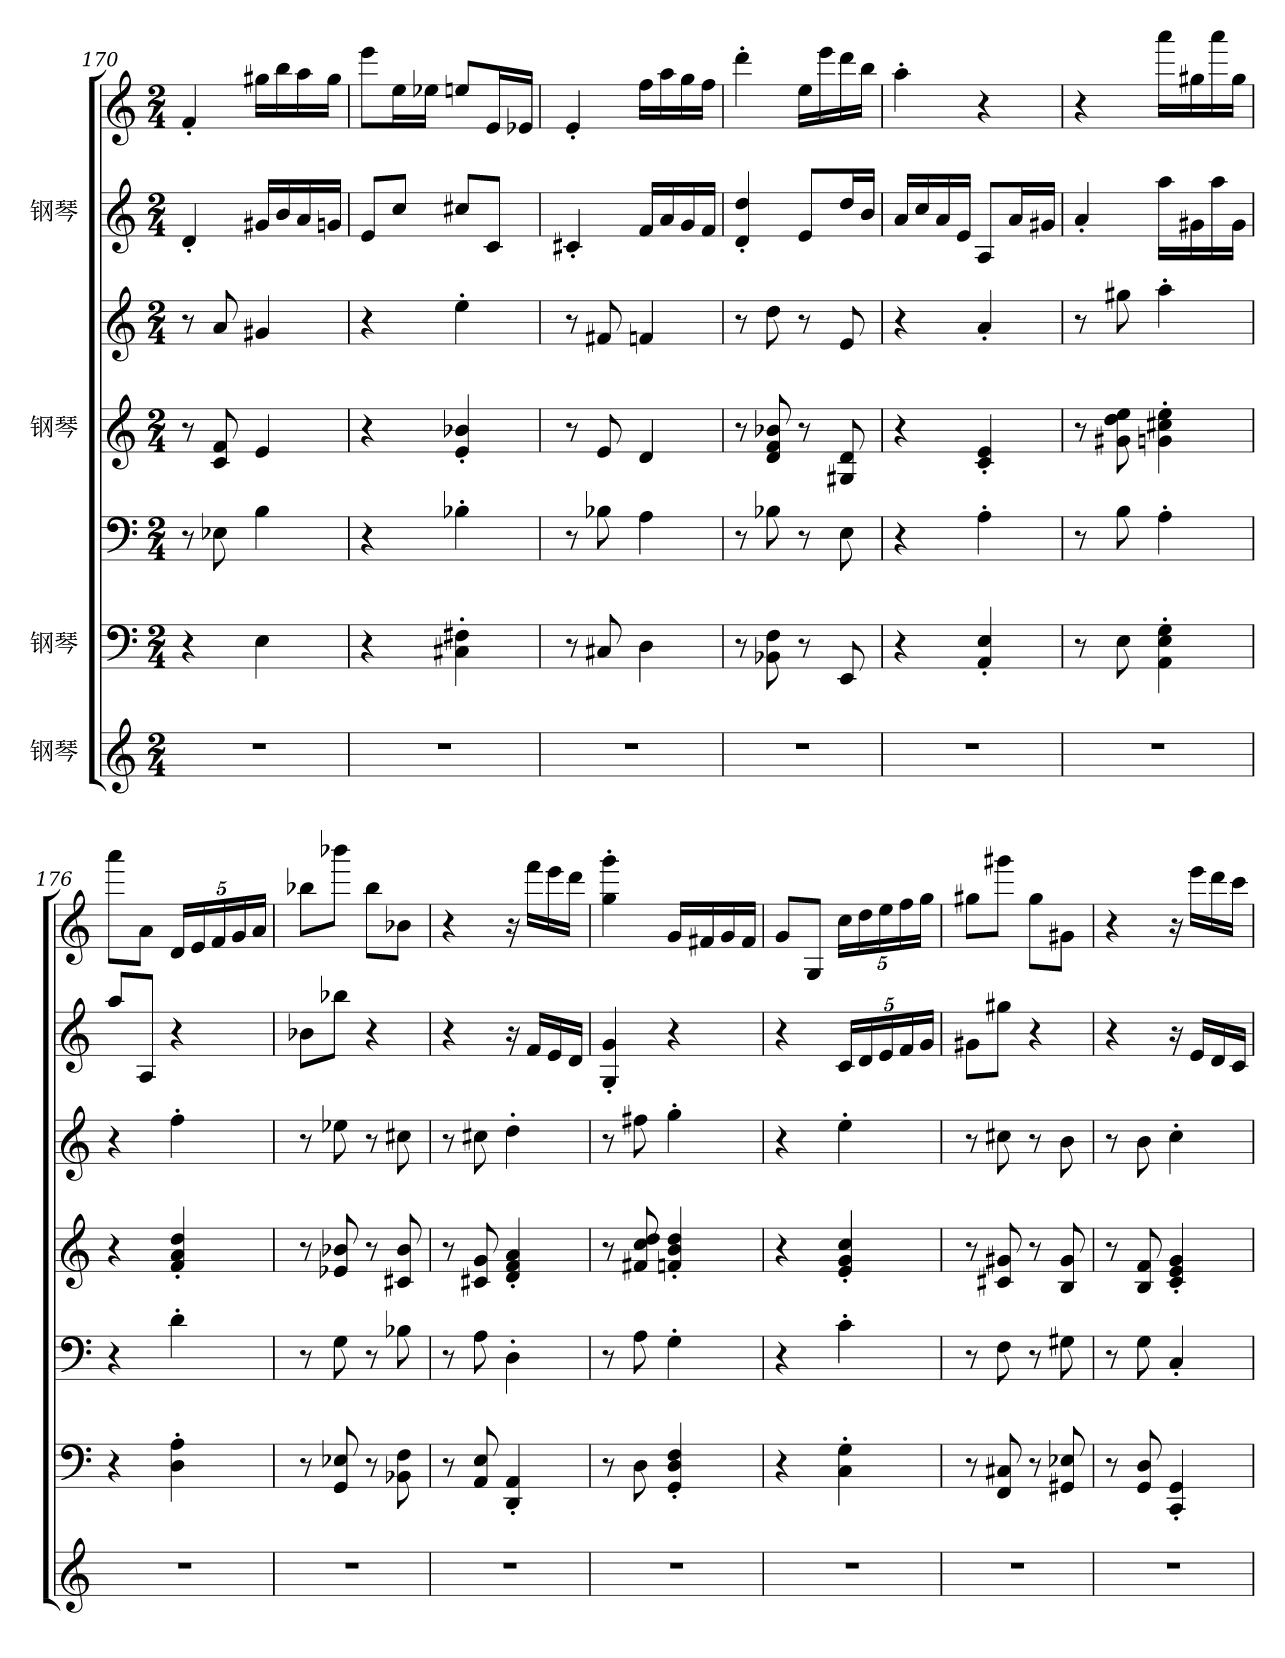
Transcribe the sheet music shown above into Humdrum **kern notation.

**kern	**kern	**kern	**kern	**kern	**kern	**kern
*part4	*part3	*part3	*part2	*part2	*part1	*part1
*staff7	*staff6	*staff5	*staff4	*staff3	*staff2	*staff1
*I"钢琴	*I"钢琴	*	*I"钢琴	*	*I"钢琴	*
!!LO:PB:g=z
*clefG2	*clefF4	*clefF4	*clefG2	*clefG2	*clefG2	*clefG2
*k[]	*k[]	*k[]	*k[]	*k[]	*k[]	*k[]
*M2/4	*M2/4	*M2/4	*M2/4	*M2/4	*M2/4	*M2/4
=170	=170	=170	=170	=170	=170	=170
2r	4r	8r	8r	8r	4d'/	4f'/
.	.	8E-X\	8c/ 8f/	8a/	.	.
.	4E\	4B\	4e/	4g#X/	16g#X/LL	16gg#X\LL
.	.	.	.	.	16b/	16bb\
.	.	.	.	.	16a/	16aa\
.	.	.	.	.	16gn/JJ	16gg#\JJ
=171	=171	=171	=171	=171	=171	=171
2r	4r	4r	4r	4r	8e/L	8eee\L
.	.	.	.	.	8cc/J	16ee\L
.	.	.	.	.	.	16ee-X\JJ
.	4C#X\' 4F#X\'	4B-X'\	4e/' 4b-X/'	4ee'\	8cc#X/L	8een/L
.	.	.	.	.	8c/J	16e/L
.	.	.	.	.	.	16e-X/JJ
=172	=172	=172	=172	=172	=172	=172
2r	8r	8r	8r	8r	4c#X'/	4e'/
.	8C#X/	8B-X\	8e/	8f#X/	.	.
.	4D\	4A\	4d/	4fn/	16f/LL	16ff\LL
.	.	.	.	.	16a/	16aa\
.	.	.	.	.	16g/	16gg\
.	.	.	.	.	16f/JJ	16ff\JJ
=173	=173	=173	=173	=173	=173	=173
2r	8r	8r	8r	8r	4d/' 4dd/'	4ddd'\
.	8BB-X\ 8F\	8B-X\	8d/ 8f/ 8b-X/	8dd\	.	.
.	8r	8r	8r	8r	8e/L	16ee\LL
.	.	.	.	.	.	16eee\
.	8EE/	8E\	8G#X/ 8d/	8e/	16dd/L	16ddd\
.	.	.	.	.	16b/JJ	16bb\JJ
!!LO:PB:g=z
=174	=174	=174	=174	=174	=174	=174
2r	4r	4r	4r	4r	16a/LL	4aa'\
.	.	.	.	.	16cc/	.
.	.	.	.	.	16a/	.
.	.	.	.	.	16e/JJ	.
.	4AA/' 4E/'	4A'\	4c/' 4e/'	4a'/	8A/L	4r
.	.	.	.	.	16a/L	.
.	.	.	.	.	16g#X/JJ	.
=175	=175	=175	=175	=175	=175	=175
2r	8r	8r	8r	8r	4a'/	4r
.	8E\	8B\	8g#X\ 8dd\ 8ee\	8gg#X\	.	.
.	4AA\' 4E\' 4G\'	4A'\	4gn\' 4cc#X\' 4ee\'	4aa'\	16aa\LL	16aaa\LL
.	.	.	.	.	16g#X\	16gg#X\
.	.	.	.	.	16aa\	16aaa\
.	.	.	.	.	16g#\JJ	16gg#\JJ
=176	=176	=176	=176	=176	=176	=176
2r	4r	4r	4r	4r	8aa/L	8aaa\L
.	.	.	.	.	8A/J	8a\J
*	*	*	*	*	*	*Xbrackettup
.	4D\' 4A\'	4d'\	4f/' 4a/' 4dd/'	4ff'\	4r	20d/LL
.	.	.	.	.	.	20e/
.	.	.	.	.	.	20f/
.	.	.	.	.	.	20g/
.	.	.	.	.	.	20a/JJ
=177	=177	=177	=177	=177	=177	=177
2r	8r	8r	8r	8r	8b-X\L	8bb-X\L
.	8GG/ 8E-X/	8G\	8e-X/ 8b-X/	8ee-X\	8bb-X\J	8bbb-X\J
.	8r	8r	8r	8r	4r	8bb-\L
.	8BB-X\ 8F\	8B-X\	8c#X/ 8b-/	8cc#X\	.	8b-X\J
=178	=178	=178	=178	=178	=178	=178
2r	8r	8r	8r	8r	4r	4r
.	8AA/ 8E/	8A\	8c#X/ 8g/	8cc#X\	.	.
.	4DD/' 4AA/'	4D'\	4d/' 4f/' 4a/'	4dd'\	16r	16r
.	.	.	.	.	16f/LL	16fff\LL
.	.	.	.	.	16e/	16eee\
.	.	.	.	.	16d/JJ	16ddd\JJ
!!LO:PB:g=z
=179	=179	=179	=179	=179	=179	=179
2r	8r	8r	8r	8r	4G/' 4g/'	4gg\' 4ggg\'
.	8D\	8A\	8f#X/ 8cc/ 8dd/	8ff#X\	.	.
.	4GG/' 4D/' 4F/'	4G'\	4fn/' 4b/' 4dd/'	4gg'\	4r	16g/LL
.	.	.	.	.	.	16f#X/
.	.	.	.	.	.	16g/
.	.	.	.	.	.	16f#/JJ
=180	=180	=180	=180	=180	=180	=180
2r	4r	4r	4r	4r	4r	8g/L
.	.	.	.	.	.	8G/J
*	*	*	*	*	*Xbrackettup	*
.	4C\' 4G\'	4c'\	4e/' 4g/' 4cc/'	4ee'\	20c/LL	20cc\LL
.	.	.	.	.	20d/	20dd\
.	.	.	.	.	20e/	20ee\
.	.	.	.	.	20f/	20ff\
.	.	.	.	.	20g/JJ	20gg\JJ
=181	=181	=181	=181	=181	=181	=181
2r	8r	8r	8r	8r	8g#X\L	8gg#X\L
.	8FF/ 8C#X/	8F\	8c#X/ 8g#X/	8cc#X\	8gg#X\J	8ggg#X\J
.	8r	8r	8r	8r	4r	8gg#\L
.	8GG#X/ 8E-X/	8G#X\	8B/ 8g#/	8b\	.	8g#X\J
=182	=182	=182	=182	=182	=182	=182
2r	8r	8r	8r	8r	4r	4r
.	8GG/ 8D/	8G\	8B/ 8f/	8b\	.	.
.	4CC/' 4GG/'	4C'/	4c/' 4e/' 4g/'	4cc'\	16r	16r
.	.	.	.	.	16e/LL	16eee\LL
.	.	.	.	.	16d/	16ddd\
.	.	.	.	.	16c/JJ	16ccc\JJ
=	=	=	=	=	=	=
*-	*-	*-	*-	*-	*-	*-
